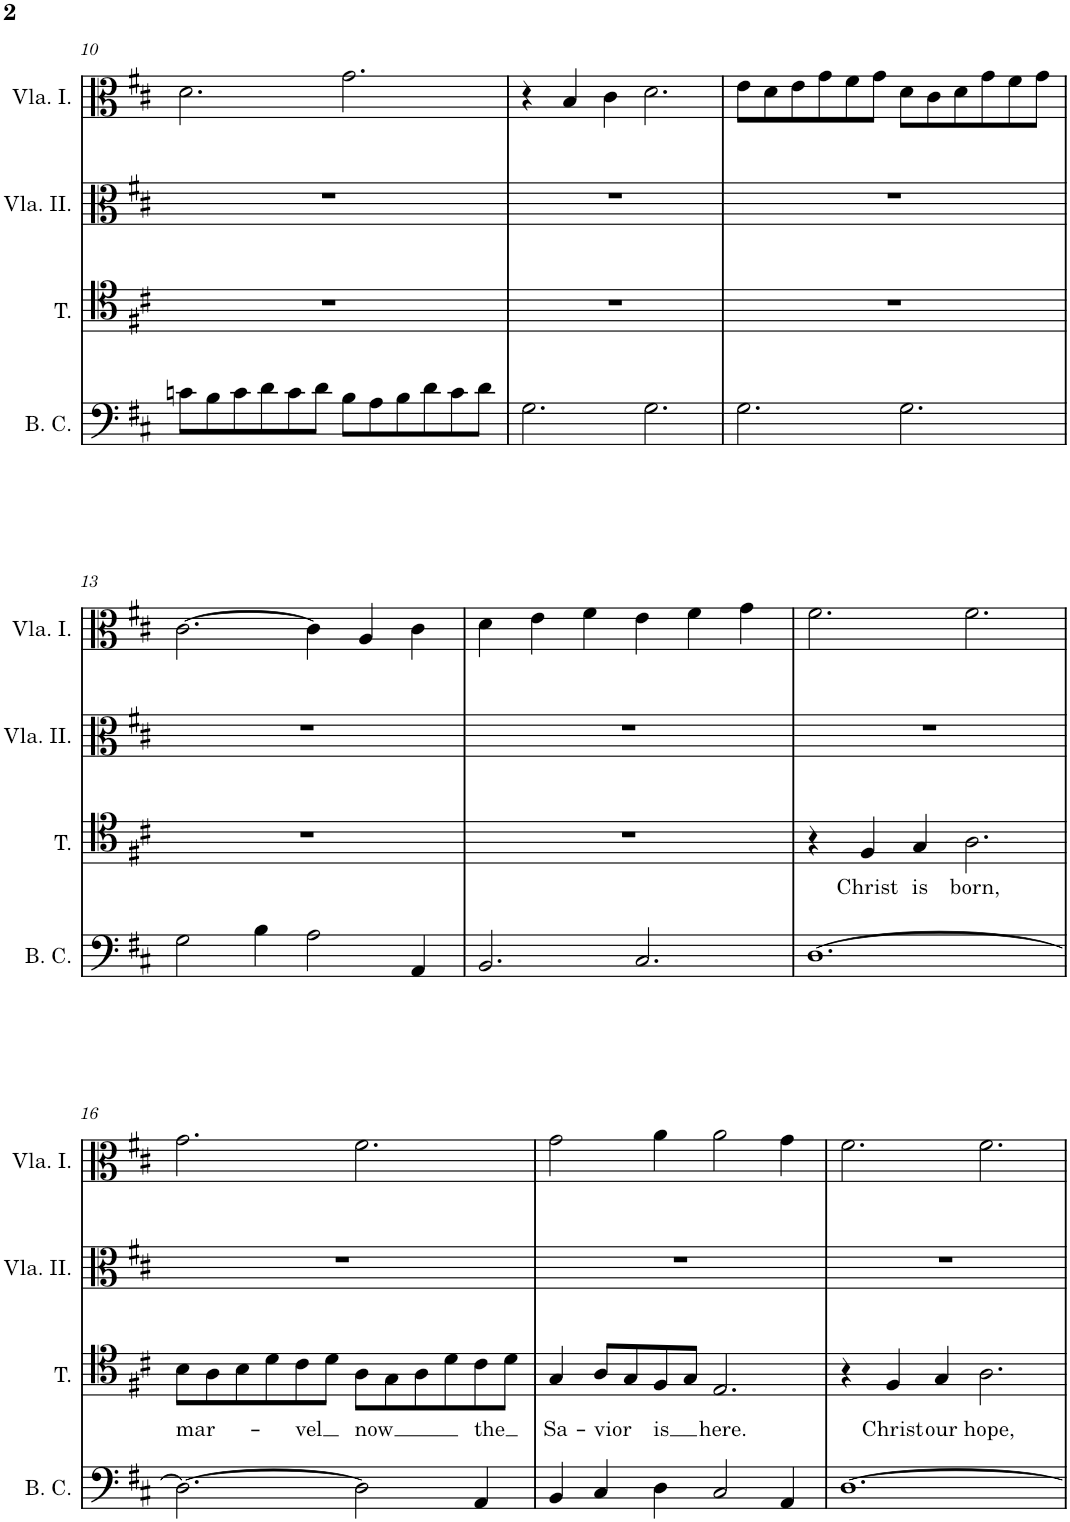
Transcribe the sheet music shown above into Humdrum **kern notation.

**kern	**kern	**text	**kern	**kern
*part4	*part3	*part3	*part2	*part1
*staff4	*staff3	*staff3	*staff2	*staff1
*I"Basso Continuo.	*I"Tenor.	*	*I"Viola II.	*I"Viola I.
*I'B. C.	*I'T.	*	*I'Vla. II.	*I'Vla. I.
!!LO:PB:g=z
*clefF4	*clefC4	*	*clefC3	*clefC3
*k[f#c#]	*k[f#c#]	*	*k[f#c#]	*k[f#c#]
*M6/4	*M6/4	*	*M6/4	*M6/4
=10	=10	=10	=10	=10
8cn\L	1.r	.	1.r	2.d\
8B\	.	.	.	.
8c\	.	.	.	.
8d\	.	.	.	.
8c\	.	.	.	.
8d\J	.	.	.	.
8B\L	.	.	.	2.g\
8A\	.	.	.	.
8B\	.	.	.	.
8d\	.	.	.	.
8c\	.	.	.	.
8d\J	.	.	.	.
=11	=11	=11	=11	=11
2.G\	1.r	.	1.r	4r
.	.	.	.	4B/
.	.	.	.	4c#\
2.G\	.	.	.	2.d\
=12	=12	=12	=12	=12
2.G\	1.r	.	1.r	8e\L
.	.	.	.	8d\
.	.	.	.	8e\
.	.	.	.	8g\
.	.	.	.	8f#\
.	.	.	.	8g\J
2.G\	.	.	.	8d\L
.	.	.	.	8c#\
.	.	.	.	8d\
.	.	.	.	8g\
.	.	.	.	8f#\
.	.	.	.	8g\J
!!LO:LB:g=z
=13	=13	=13	=13	=13
2G\	1.r	.	1.r	[2.c#\
4B\	.	.	.	.
2A\	.	.	.	4c#\]
.	.	.	.	4A/
4AA/	.	.	.	4c#\
=14	=14	=14	=14	=14
2.BB/	1.r	.	1.r	4d\
.	.	.	.	4e\
.	.	.	.	4f#\
2.C#/	.	.	.	4e\
.	.	.	.	4f#\
.	.	.	.	4g\
=15	=15	=15	=15	=15
[1.D	4r	.	1.r	2.f#\
!	!	!LO:LY:b	!	!
.	4F#/	Christ	.	.
!	!	!LO:LY:b	!	!
.	4G/	is	.	.
!	!	!LO:LY:b	!	!
.	2.A\	born,	.	2.f#\
!!LO:LB:g=z
=16	=16	=16	=16	=16
!	!	!LO:LY:b	!	!
2.D\_	8B\L	mar-	1.r	2.g\
.	8A\	.	.	.
.	8B\	.	.	.
.	8d\	.	.	.
!	!	!LO:LY:b	!	!
.	8c#\	-vel	.	.
.	8d\J	.	.	.
!	!	!LO:LY:b	!	!
2D\]	8A\L	-now	.	2.f#\
.	8G\	.	.	.
.	8A\	.	.	.
.	8d\	.	.	.
!	!	!LO:LY:b	!	!
4AA/	8c#\	the	.	.
.	8d\J	.	.	.
=17	=17	=17	=17	=17
!	!	!LO:LY:b	!	!
4BB/	4G/	Sa-	1.r	2g\
!	!	!LO:LY:b	!	!
4C#/	8A/L	-vior	.	.
.	8G/	.	.	.
!	!	!LO:LY:b	!	!
4D\	8F#/	-is	.	4a\
.	8G/J	.	.	.
!	!	!LO:LY:b	!	!
2C#/	2.E/	here.	.	2a\
4AA/	.	.	.	4g\
=18	=18	=18	=18	=18
[1.D	4r	.	1.r	2.f#\
!	!	!LO:LY:b	!	!
.	4F#/	Christ	.	.
!	!	!LO:LY:b	!	!
.	4G/	our	.	.
!	!	!LO:LY:b	!	!
.	2.A\	hope,	.	2.f#\
=	=	=	=	=
*-	*-	*-	*-	*-
